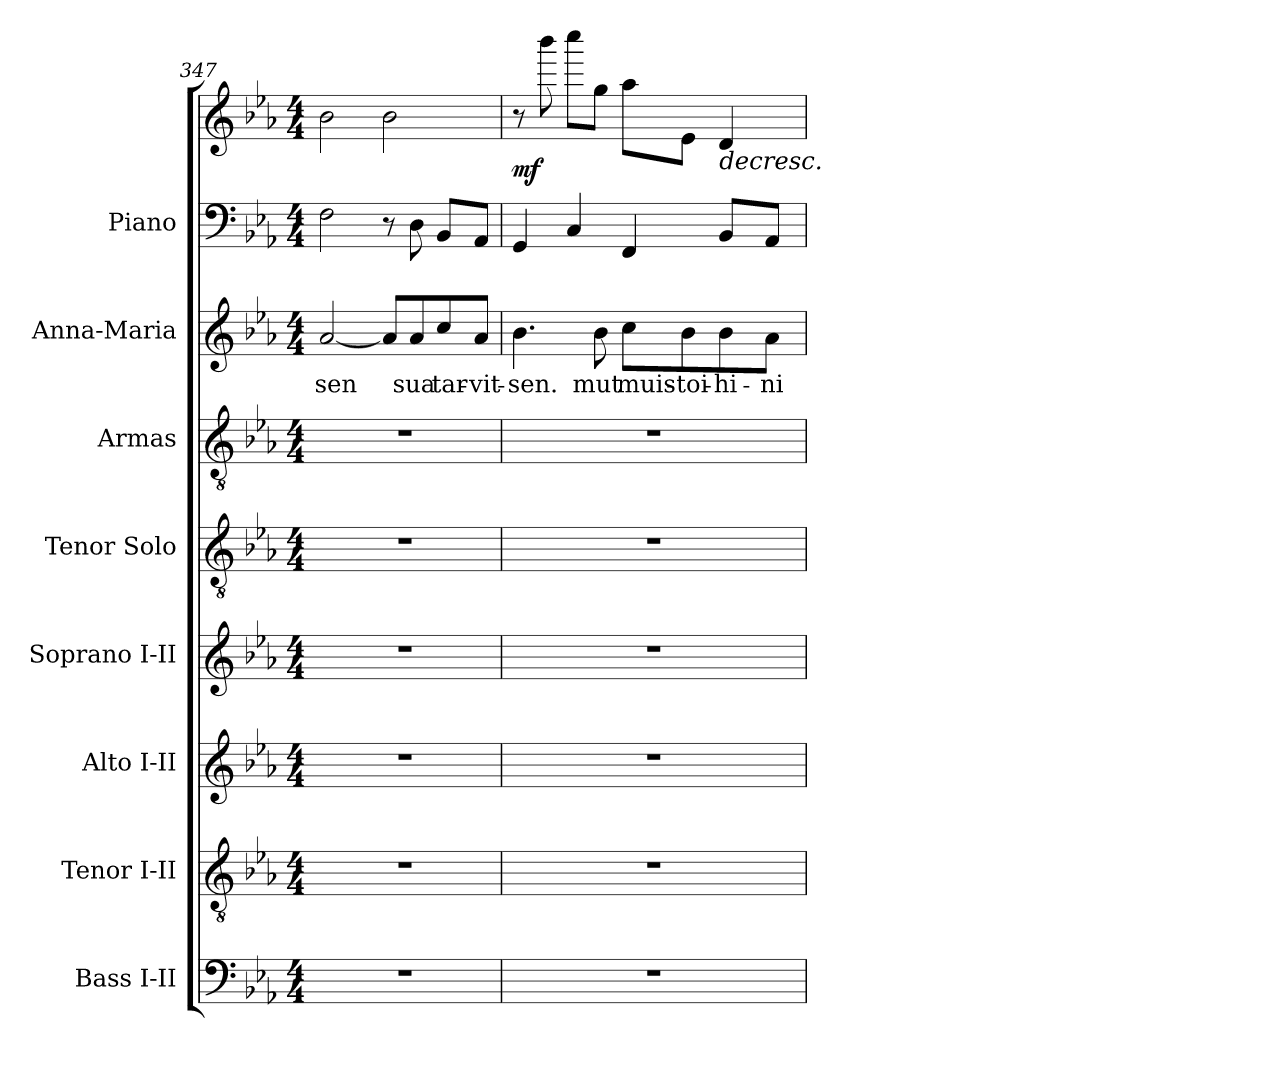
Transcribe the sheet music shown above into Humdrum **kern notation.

**kern	**kern	**kern	**kern	**kern	**kern	**kern	**text	**kern	**kern	**dynam
*part8	*part7	*part6	*part5	*part4	*part3	*part2	*part2	*part1	*part1	*part1
*staff9	*staff8	*staff7	*staff6	*staff5	*staff4	*staff3	*staff3	*staff2	*staff1	*staff1/2
*I"Bass I-II	*I"Tenor I-II	*I"Alto I-II	*I"Soprano I-II	*I"Tenor Solo	*I"Armas	*I"Anna-Maria	*	*I"Piano	*	*
*I'B.	*I'T.	*I'A.	*I'S.	*I'T. Solo	*I'Armas	*I'A-M	*	*I'Pno.	*	*
*clefF4	*clefGv2	*clefG2	*clefG2	*clefGv2	*clefGv2	*clefG2	*	*clefF4	*clefG2	*
*	*ITrd7c12	*	*	*ITrd7c12	*ITrd7c12	*	*	*	*	*
*k[b-e-a-]	*k[b-e-a-]	*k[b-e-a-]	*k[b-e-a-]	*k[b-e-a-]	*k[b-e-a-]	*k[b-e-a-]	*	*k[b-e-a-]	*k[b-e-a-]	*
*E-:	*E-:	*E-:	*E-:	*E-:	*E-:	*E-:	*	*E-:	*E-:	*
*M4/4	*M4/4	*M4/4	*M4/4	*M4/4	*M4/4	*M4/4	*	*M4/4	*M4/4	*
=347	=347	=347	=347	=347	=347	=347	=347	=347	=347	=347
!	!	!	!	!	!	!	!LO:LY:b:color=#000000	!	!	!
1r	1r	1r	1r	1r	1r	[<2a-i/	sen	2Fi\	2b-i\	.
.	.	.	.	.	.	8a-i/L]	.	8r	2b-i\	[ [
!	!	!	!	!	!	!	!LO:LY:b:color=#000000	!	!	!
.	.	.	.	.	.	8a-i/	sua	8Di\	.	.
!	!	!	!	!	!	!	!LO:LY:b:color=#000000	!	!	!
.	.	.	.	.	.	8cci/	tar-	8BB-i/L	.	.
!	!	!	!	!	!	!	!LO:LY:b:color=#000000	!	!	!
.	.	.	.	.	.	8a-i/J	-vit-	8AA-i/J	.	.
=348	=348	=348	=348	=348	=348	=348	=348	=348	=348	=348
!	!	!	!	!	!	!	!LO:LY:b:color=#000000	!	!	!
1r	1r	1r	1r	1r	1r	4.b-i\	-sen.	4GGi/	8r	mf
.	.	.	.	.	.	.	.	.	8bbb-i\	.
.	.	.	.	.	.	.	.	4Ci/	8cccci\L	]
!	!	!	!	!	!	!	!LO:LY:b:color=#000000	!	!	!
.	.	.	.	.	.	8b-i\	mut	.	8ggi\J	.
!	!	!	!	!	!	!	!LO:LY:b:color=#000000	!	!	!
.	.	.	.	.	.	8cci\L	muis-	4FFi/	8aa-i\L	.
!	!	!	!	!	!	!	!LO:LY:b:color=#000000	!	!	!
.	.	.	.	.	.	8b-i\	-toi-	.	8e-i\J	.
!	!	!	!	!	!	!	!LO:LY:b:color=#000000	!	!	!LO:HP:b
.	.	.	.	.	.	8b-i\	-hi-	8BB-i/L	4di/	>
!	!	!	!	!	!	!	!LO:LY:b:color=#000000	!	!	!
.	.	.	.	.	.	8a-i\J	-ni	8AA-i/J	.	.
=	=	=	=	=	=	=	=	=	=	=
*-	*-	*-	*-	*-	*-	*-	*-	*-	*-	*-
